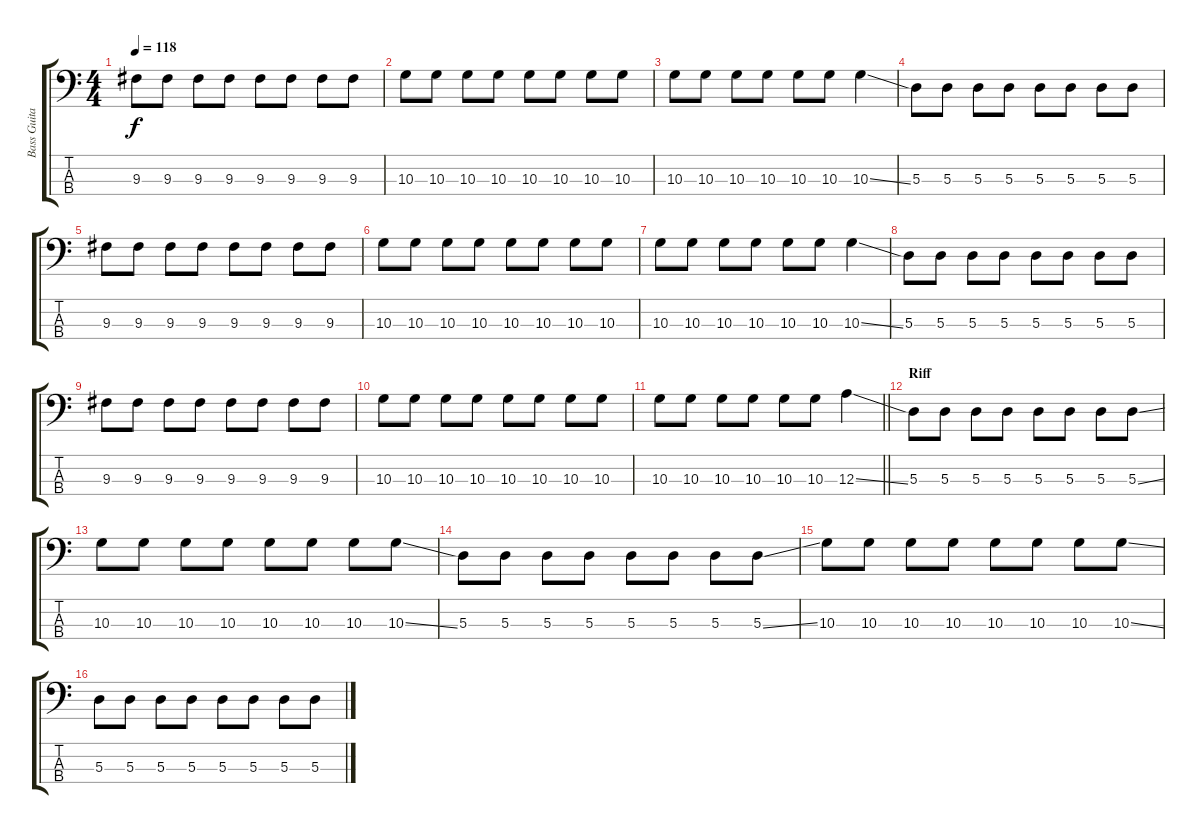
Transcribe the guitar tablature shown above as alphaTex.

\track ("Bass Guitar" "Bass Guita") {instrument electricbassfinger}
\staff {score tabs}
\tuning (G2 D2 A1 E1) {hide}
\ts (4 4)
\tempo 118
\clef f4
\ks c
9.3.8{dy f} 9.3.8 9.3.8 9.3.8 9.3.8 9.3.8 9.3.8 9.3.8 |
10.3.8 10.3.8 10.3.8 10.3.8 10.3.8 10.3.8 10.3.8 10.3.8 |
10.3.8 10.3.8 10.3.8 10.3.8 10.3.8 10.3.8 10.3{ss}.4 |
5.3.8 5.3.8 5.3.8 5.3.8 5.3.8 5.3.8 5.3.8 5.3.8 |
9.3.8 9.3.8 9.3.8 9.3.8 9.3.8 9.3.8 9.3.8 9.3.8 |
10.3.8 10.3.8 10.3.8 10.3.8 10.3.8 10.3.8 10.3.8 10.3.8 |
10.3.8 10.3.8 10.3.8 10.3.8 10.3.8 10.3.8 10.3{ss}.4 |
5.3.8 5.3.8 5.3.8 5.3.8 5.3.8 5.3.8 5.3.8 5.3.8 |
9.3.8 9.3.8 9.3.8 9.3.8 9.3.8 9.3.8 9.3.8 9.3.8 |
10.3.8 10.3.8 10.3.8 10.3.8 10.3.8 10.3.8 10.3.8 10.3.8 |
\barLineRight lightlight
10.3.8 10.3.8 10.3.8 10.3.8 10.3.8 10.3.8 12.3{ss}.4 |
\section ("" "Riff")
5.3.8 5.3.8 5.3.8 5.3.8 5.3.8 5.3.8 5.3.8 5.3{ss}.8 |
10.3.8 10.3.8 10.3.8 10.3.8 10.3.8 10.3.8 10.3.8 10.3{ss}.8 |
5.3.8 5.3.8 5.3.8 5.3.8 5.3.8 5.3.8 5.3.8 5.3{ss}.8 |
10.3.8 10.3.8 10.3.8 10.3.8 10.3.8 10.3.8 10.3.8 10.3{ss}.8 |
5.3.8 5.3.8 5.3.8 5.3.8 5.3.8 5.3.8 5.3.8 5.3{ss}.8
